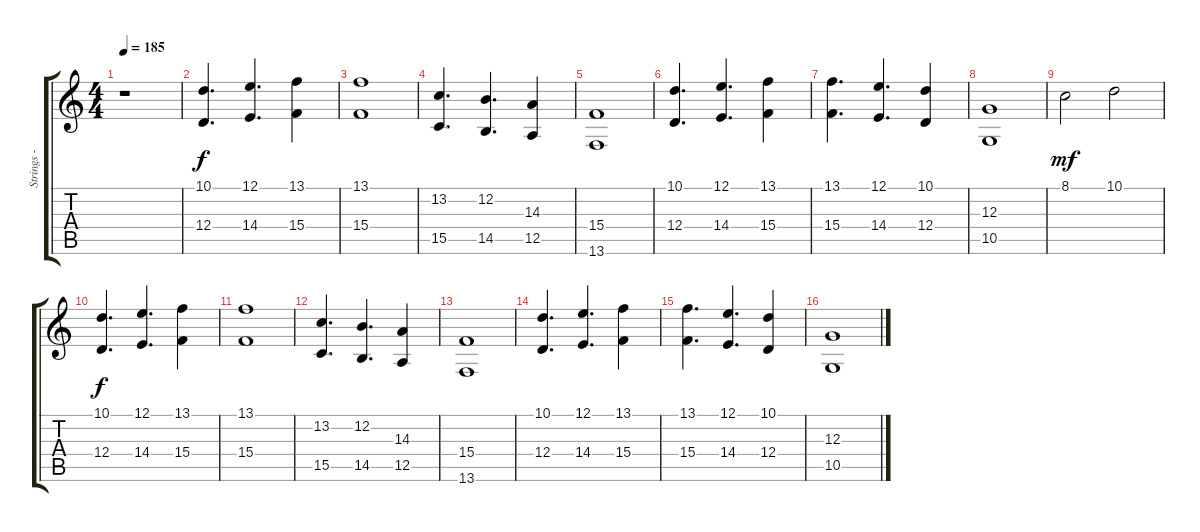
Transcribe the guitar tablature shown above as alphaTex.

\track ("Strings -" "Strings -") {instrument stringensemble1}
\staff {score tabs}
\tuning (E4 B3 G3 D3 A2 E2) {hide}
\ts (4 4)
\tempo 185
\clef g2
\ks c
r.1{dy f} |
(10.1 12.4).4{d} (12.1 14.4).4{d} (13.1 15.4).4 |
(13.1 15.4).1 |
(13.2 15.5).4{d} (12.2 14.5).4{d} (14.3 12.5).4 |
(15.4 13.6).1 |
(10.1 12.4).4{d} (12.1 14.4).4{d} (13.1 15.4).4 |
(13.1 15.4).4{d} (12.1 14.4).4{d} (10.1 12.4).4 |
(12.3 10.5).1 |
8.1.2{dy mf} 10.1.2 |
(10.1 12.4).4{d dy f} (12.1 14.4).4{d} (13.1 15.4).4 |
(13.1 15.4).1 |
(13.2 15.5).4{d} (12.2 14.5).4{d} (14.3 12.5).4 |
(15.4 13.6).1 |
(10.1 12.4).4{d} (12.1 14.4).4{d} (13.1 15.4).4 |
(13.1 15.4).4{d} (12.1 14.4).4{d} (10.1 12.4).4 |
(12.3 10.5).1
